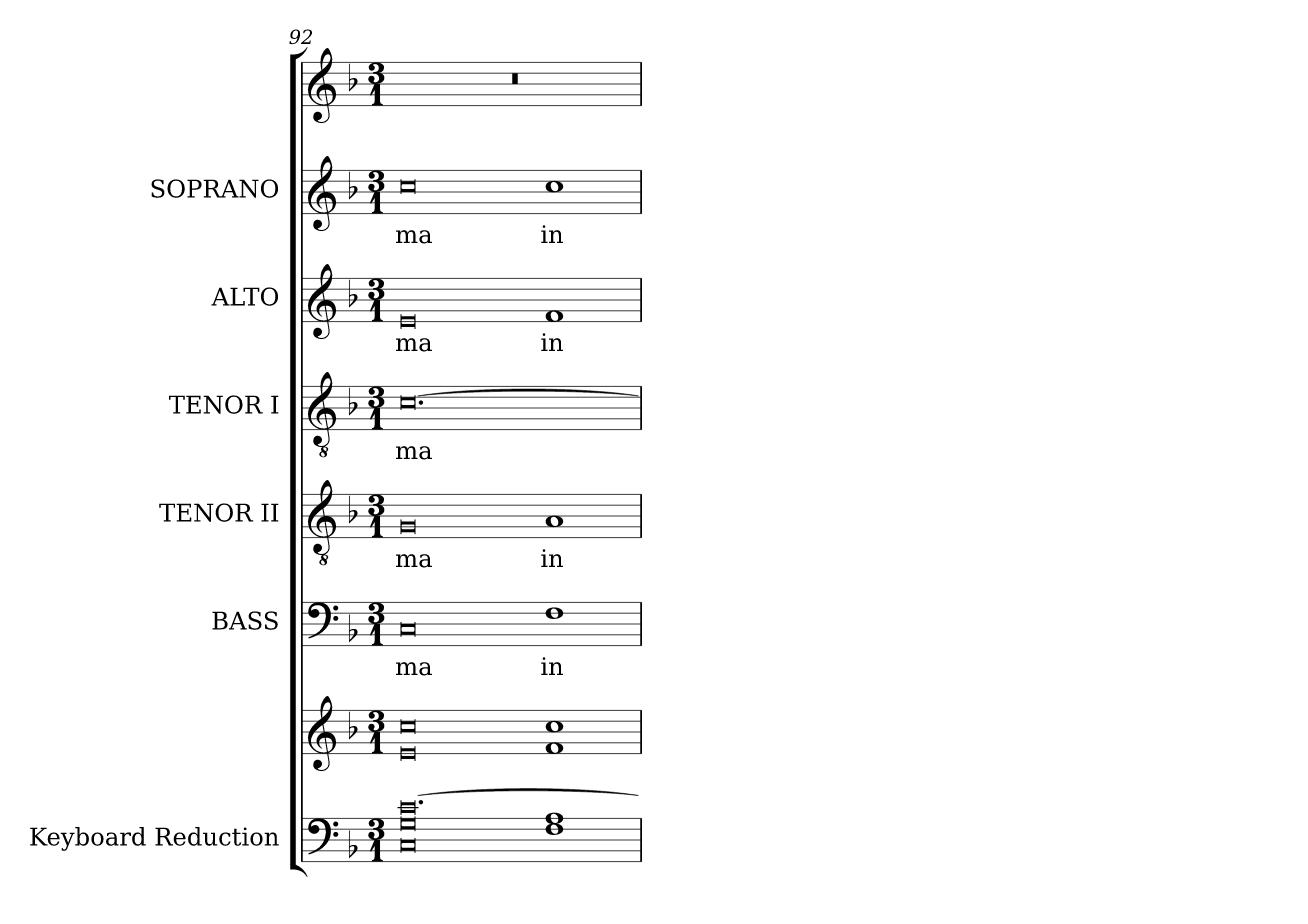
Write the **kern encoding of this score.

**kern	**kern	**kern	**text	**kern	**text	**kern	**text	**kern	**text	**kern	**text	**kern
*part7	*part7	*part6	*part6	*part5	*part5	*part4	*part4	*part3	*part3	*part2	*part2	*part1
*staff8	*staff7	*staff6	*staff6	*staff5	*staff5	*staff4	*staff4	*staff3	*staff3	*staff2	*staff2	*staff1
*I"Keyboard Reduction	*	*I"BASS	*	*I"TENOR II	*	*I"TENOR I	*	*I"ALTO	*	*I"SOPRANO	*	*
*I'Reduc.	*	*I'B.	*	*I'T. II	*	*I'T. I	*	*I'A.	*	*I'S.	*	*
*clefF4	*clefG2	*clefF4	*	*clefGv2	*	*clefGv2	*	*clefG2	*	*clefG2	*	*clefG2
*	*	*	*	*ITrd7c12	*	*ITrd7c12	*	*	*	*	*	*
*k[b-]	*k[b-]	*k[b-]	*	*k[b-]	*	*k[b-]	*	*k[b-]	*	*k[b-]	*	*k[b-]
*F:	*F:	*F:	*	*F:	*	*F:	*	*F:	*	*F:	*	*F:
*M3/1	*M3/1	*M3/1	*	*M3/1	*	*M3/1	*	*M3/1	*	*M3/1	*	*M3/1
=92	=92	=92	=92	=92	=92	=92	=92	=92	=92	=92	=92	=92
*^	*	*	*	*	*	*	*	*	*	*	*	*
!	!	!	!	!LO:LY:b:color=#000000	!	!	!	!	!	!	!	!	!
!	!	!	!	!	!	!LO:LY:b:color=#000000	!	!	!	!	!	!	!
!	!	!	!	!	!	!	!	!LO:LY:b:color=#000000	!	!	!	!	!
!	!	!	!	!	!	!	!	!	!	!LO:LY:b:color=#000000	!	!	!
!	!	!	!	!	!	!	!	!	!	!	!	!LO:LY:b:color=#000000	!LO:N:vis=1
[0.ci	0Ci 0Gi	0ei 0cci	0Ci	-ma	0GGi	-ma	[0.Ci	-ma	0ei	-ma	0cci	-ma	0.r
!	!	!	!	!LO:LY:b:color=#000000	!	!	!	!	!	!	!	!	!
!	!	!	!	!	!	!LO:LY:b:color=#000000	!	!	!	!	!	!	!
!	!	!	!	!	!	!	!	!	!	!LO:LY:b:color=#000000	!	!	!
!	!	!	!	!	!	!	!	!	!	!	!	!LO:LY:b:color=#000000	!
.	1Fi 1Ai	1fi 1cci	1Fi	in	1AAi	in	.	.	1fi	in	1cci	in	.
*v	*v	*	*	*	*	*	*	*	*	*	*	*	*
=	=	=	=	=	=	=	=	=	=	=	=	=
*-	*-	*-	*-	*-	*-	*-	*-	*-	*-	*-	*-	*-
